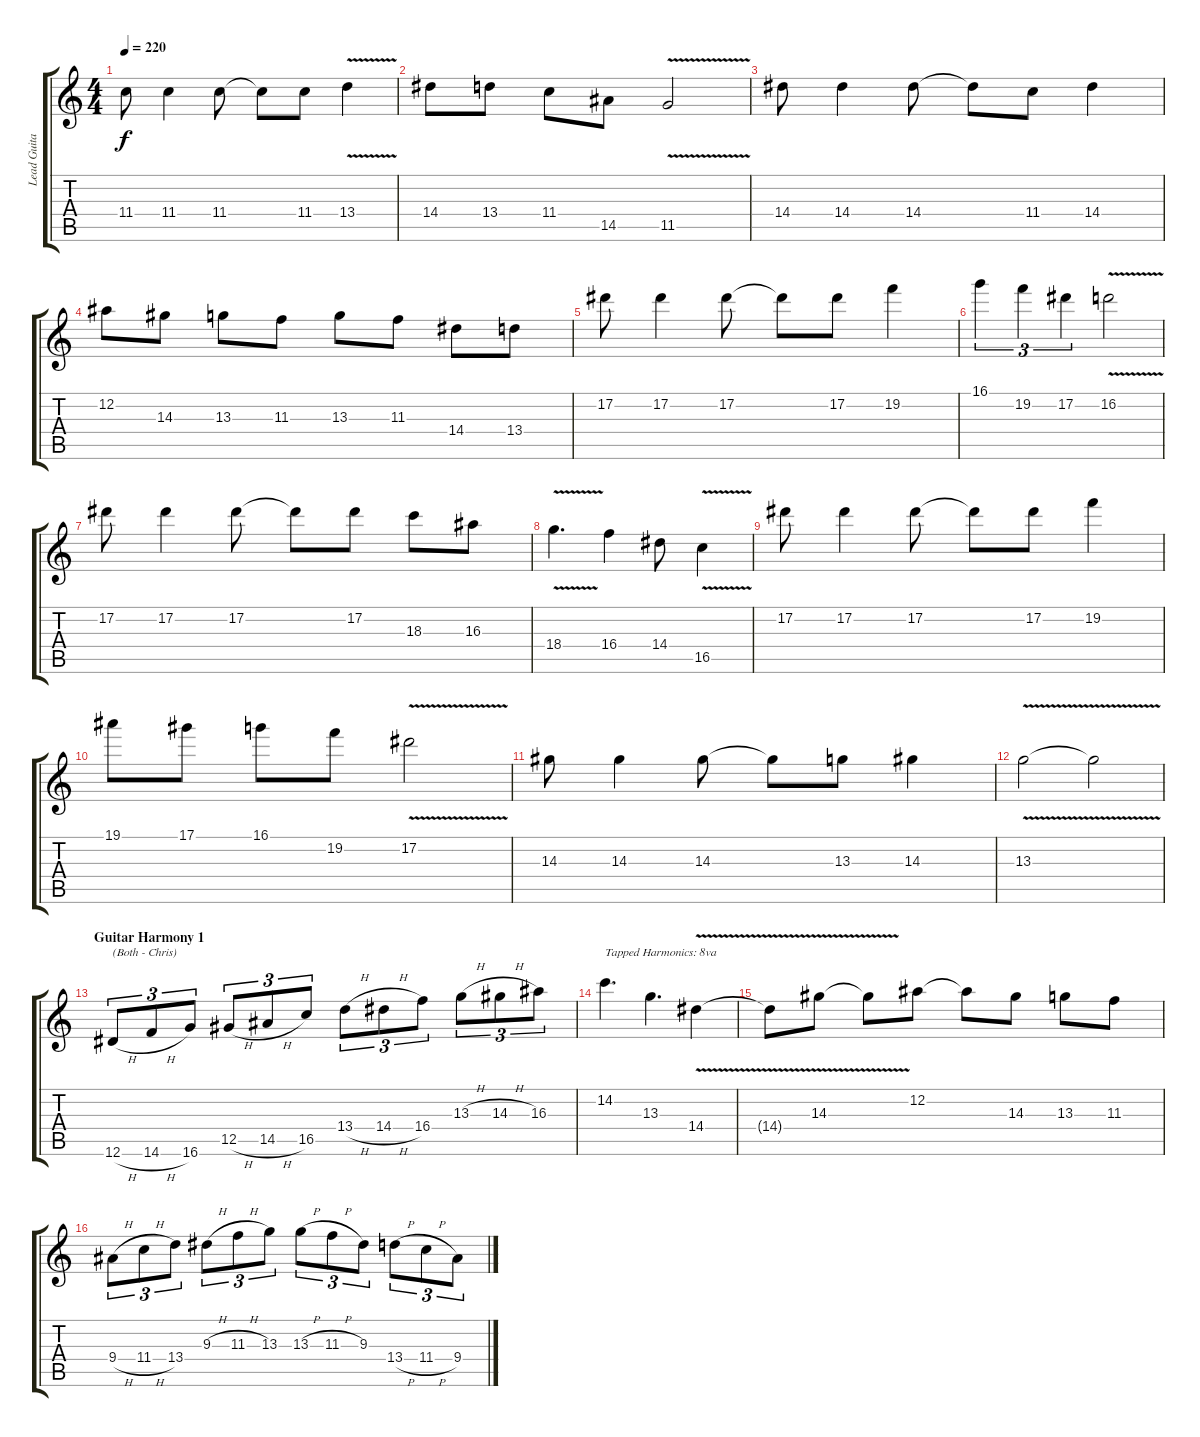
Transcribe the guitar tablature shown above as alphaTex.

\track ("Lead Guitar 1" "Lead Guita") {instrument distortionguitar}
\staff {score tabs}
\tuning (Eb4 Bb3 Gb3 Db3 Ab2 Eb2) {hide}
\ts (4 4)
\tempo 220
\clef g2
\ks c
11.4.8{dy f} 11.4.4 11.4.8 11.4{t}.8 11.4.8 13.4{v}.4 |
14.4.8 13.4.8 11.4.8 14.5.8 11.5{v}.2 |
14.4.8 14.4.4 14.4.8 14.4{t}.8 11.4.8 14.4.4 |
12.2.8 14.3.8 13.3.8 11.3.8 13.3.8 11.3.8 14.4.8 13.4.8 |
17.2.8 17.2.4 17.2.8 17.2{t}.8 17.2.8 19.2.4 |
16.1.4{tu (3 2)} 19.2.4{tu (3 2)} 17.2.4{tu (3 2)} 16.2{v}.2 |
17.2.8 17.2.4 17.2.8 17.2{t}.8 17.2.8 18.3.8 16.3.8 |
18.4{v}.4{d} 16.4.4 14.4.8 16.5{v}.4 |
17.2.8 17.2.4 17.2.8 17.2{t}.8 17.2.8 19.2.4 |
19.1.8 17.1.8 16.1.8 19.2.8 17.2{v}.2 |
14.3.8 14.3.4 14.3.8 14.3{t}.8 13.3.8 14.3.4 |
13.3{v}.2 13.3{t}.2 |
\section ("" "Guitar Harmony 1")
12.6{h}.8{tu (3 2) txt "(Both - Chris)"} 14.6{h}.8{tu (3 2)} 16.6.8{tu (3 2)} 12.5{h}.8{tu (3 2)} 14.5{h}.8{tu (3 2)} 16.5.8{tu (3 2)} 13.4{h}.8{tu (3 2)} 14.4{h}.8{tu (3 2)} 16.4.8{tu (3 2)} 13.3{h}.8{tu (3 2)} 14.3{h}.8{tu (3 2)} 16.3.8{tu (3 2)} |
14.2.4{d txt "Tapped Harmonics: 8va"} 13.3.4{d} 14.4{v}.4 |
14.4{t}.8 14.3{v}.8 14.3{t}.8 12.2.8 12.2{t}.8 14.3.8 13.3.8 11.3.8 |
9.4{h}.8{tu (3 2)} 11.4{h}.8{tu (3 2)} 13.4.8{tu (3 2)} 9.3{h}.8{tu (3 2)} 11.3{h}.8{tu (3 2)} 13.3.8{tu (3 2)} 13.3{h}.8{tu (3 2)} 11.3{h}.8{tu (3 2)} 9.3.8{tu (3 2)} 13.4{h}.8{tu (3 2)} 11.4{h}.8{tu (3 2)} 9.4.8{tu (3 2)}
